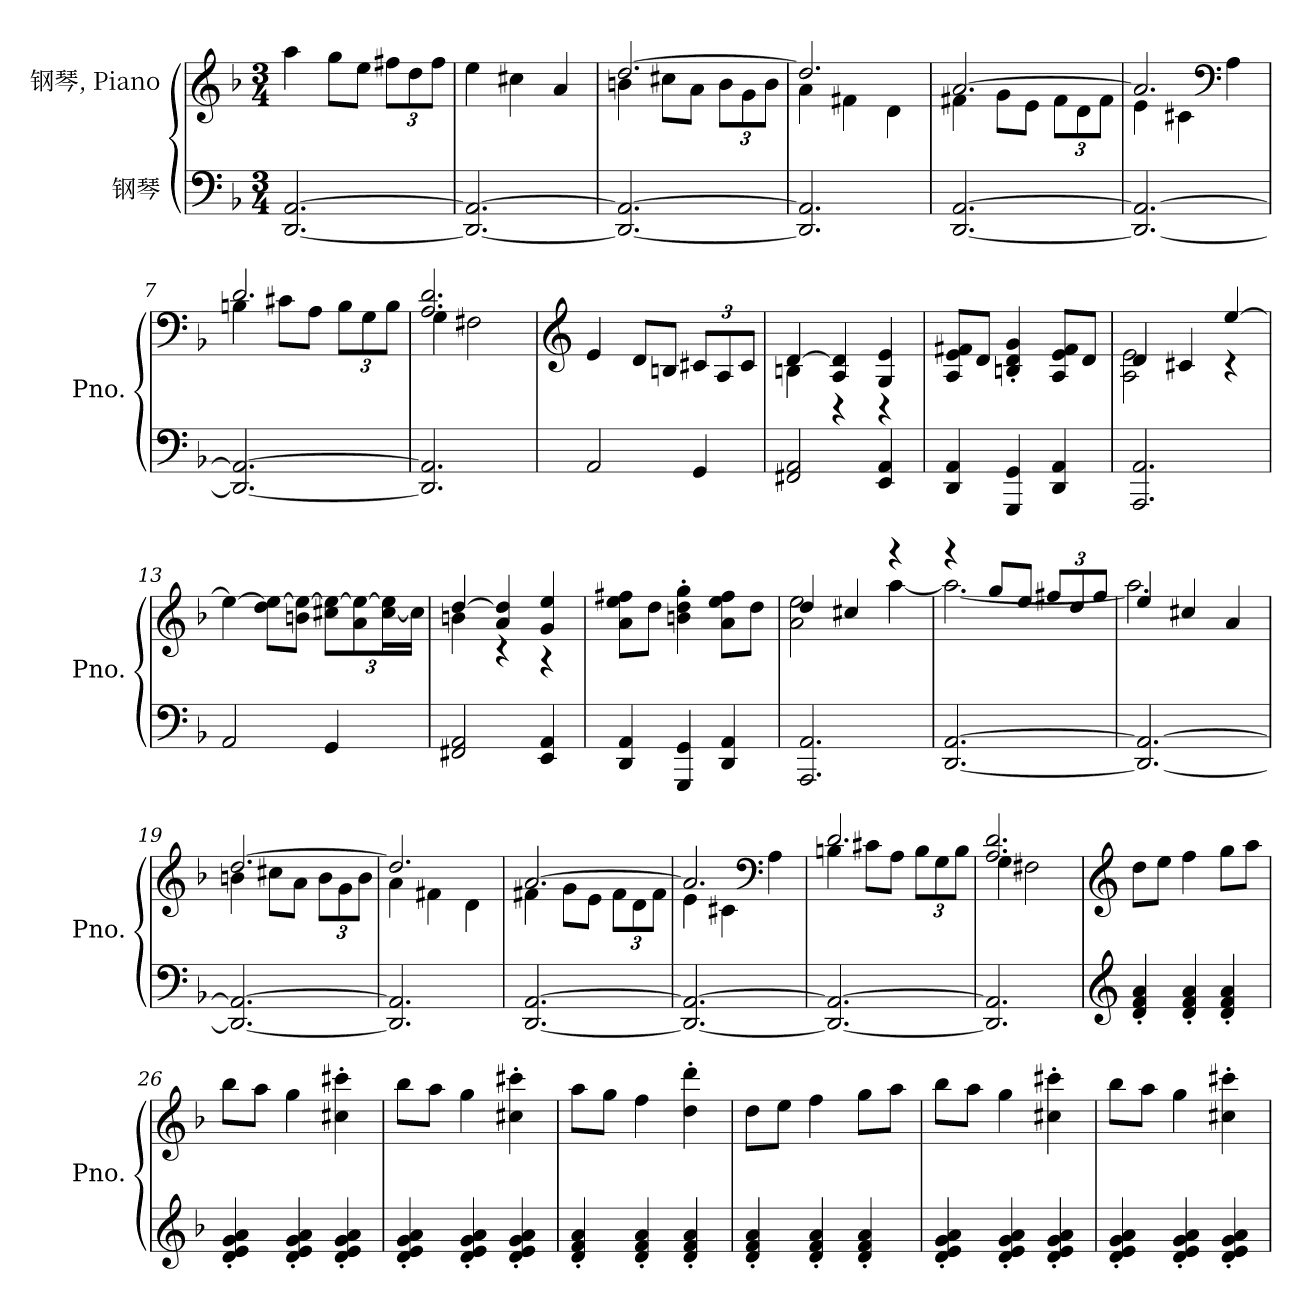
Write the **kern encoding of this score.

**kern	**kern
*part2	*part1
*staff2	*staff1
*I"钢琴	*I"钢琴, Piano
*	*I'Pno.
*clefF4	*clefG2
*k[b-]	*k[b-]
*M3/4	*M3/4
*MM250	*MM250
=1	=1
[2.DD/ [2.AA/	4aa\
.	8gg\L
.	8ee\J
*	*Xbrackettup
.	12ff#X\L
.	12dd\
.	12ff#\J
=2	=2
2.DD/_ 2.AA/_	4ee\
.	4cc#X\
.	4a/
=3	=3
*	*^
2.DD/_ 2.AA/_	[2.dd/	4bn\
.	.	8cc#X\L
.	.	8a\J
.	.	12b\L
.	.	12g\
.	.	12b\J
=4	=4	=4
2.DD/] 2.AA/]	2.dd/]	4a\
.	.	4f#X\
.	.	4d\
=5	=5	=5
[2.DD/ [2.AA/	[2.a/	4f#X\
.	.	8g\L
.	.	8e\J
.	.	12f#\L
.	.	12d\
.	.	12f#\J
!!LO:LB:g=z	!!
=6	=6	=6
2.DD/_ 2.AA/_	2.a/]	4e\
.	.	4c#X\
*	*clefF4	*
.	.	4A\
=7	=7	=7
2.DD/_ 2.AA/_	2.d/	4Bn\
.	.	8c#X\L
.	.	8A\J
.	.	12B\L
.	.	12G\
.	.	12B\J
=8	=8	=8
2.DD/] 2.AA/]	2.A/ 2.d/	4G\
.	.	2F#X\
*	*v	*v
=9	=9
*	*clefG2
2AA/	4e/
.	8d/L
.	8Bn/J
4GG/	12c#X/L
.	12A/
.	12c#/J
=10	=10
*	*^
2FF#X/ 2AA/	[4d/	4Bn\
.	4A/ 4d/]	4r
4EE/ 4AA/	4G/ 4e/	4r
*	*v	*v
!!LO:LB:g=z
=11	=11
4DD/ 4AA/	8A/ 8e/ 8f#X/L
.	8d/J
4GGG/ 4GG/	4Bn/' 4d/' 4g/'
4DD/ 4AA/	8A/ 8e/ 8f#/L
.	8d/J
=12	=12
*	*^
2.AAA/ 2.AA/	4d/	2A\ 2e\
.	4c#X/	.
.	[4ee/	4r
*	*v	*v
=13	=13
2AA/	4ee\_
.	8dd\ 8ee\_L
.	8bn\ 8ee\_J
4GG/	12cc#X\ 12ee\_L
.	12a\ 12ee\_
.	[24cc#\ 24ee\]L
.	24cc#\JJ]
=14	=14
*	*^
2FF#X/ 2AA/	[4dd/	4bn\
.	4a/ 4dd/]	4r
4EE/ 4AA/	4g/ 4ee/	4r
*	*v	*v
=15	=15
4DD/ 4AA/	8a\ 8ee\ 8ff#X\L
.	8dd\J
4GGG/ 4GG/	4bn\' 4dd\' 4gg\'
4DD/ 4AA/	8a\ 8ee\ 8ff#\L
.	8dd\J
!!LO:LB:g=z
=16	=16
*	*^
2.AAA/ 2.AA/	4dd/	2a\ 2ee\
.	4cc#X/	.
.	4r	[4aa\
=17	=17	=17
[2.DD/ [2.AA/	4r	2.aa\_
.	8gg/L	.
.	8ee/J	.
.	12ff#X/L	.
.	12dd/	.
.	12ff#/J	.
=18	=18	=18
2.DD/_ 2.AA/_	4ee/	2.aa\]
.	4cc#X/	.
.	4a/	.
=19	=19	=19
2.DD/_ 2.AA/_	[2.dd/	4bn\
.	.	8cc#X\L
.	.	8a\J
.	.	12b\L
.	.	12g\
.	.	12b\J
=20	=20	=20
2.DD/] 2.AA/]	2.dd/]	4a\
.	.	4f#X\
.	.	4d\
=21	=21	=21
[2.DD/ [2.AA/	[2.a/	4f#X\
.	.	8g\L
.	.	8e\J
.	.	12f#\L
.	.	12d\
.	.	12f#\J
!!LO:LB:g=z	!!
=22	=22	=22
2.DD/_ 2.AA/_	2.a/]	4e\
.	.	4c#X\
*	*clefF4	*
.	.	4A\
=23	=23	=23
2.DD/_ 2.AA/_	2.d/	4Bn\
.	.	8c#X\L
.	.	8A\J
*	*MM210	*
.	.	12B\L
.	.	12G\
.	.	12B\J
=24	=24	=24
2.DD/] 2.AA/]	2.A/ 2.d/	4G\
.	.	2F#X\
*	*v	*v
=25	=25
*clefG2	*clefG2
*	*MM250
4d/' 4f/' 4a/'	8dd\L
.	8ee\J
4d/' 4f/' 4a/'	4ff\
4d/' 4f/' 4a/'	8gg\L
.	8aa\J
=26	=26
4d/' 4e/' 4g/' 4a/'	8bb-\L
.	8aa\J
4d/' 4e/' 4g/' 4a/'	4gg\
4d/' 4e/' 4g/' 4a/'	4cc#X\' 4ccc#X\'
=27	=27
4d/' 4e/' 4g/' 4a/'	8bb-\L
.	8aa\J
4d/' 4e/' 4g/' 4a/'	4gg\
4d/' 4e/' 4g/' 4a/'	4cc#X\' 4ccc#X\'
!!LO:LB:g=z
=28	=28
4d/' 4f/' 4a/'	8aa\L
.	8gg\J
4d/' 4f/' 4a/'	4ff\
4d/' 4f/' 4a/'	4dd\' 4ddd\'
=29	=29
4d/' 4f/' 4a/'	8dd\L
.	8ee\J
4d/' 4f/' 4a/'	4ff\
4d/' 4f/' 4a/'	8gg\L
.	8aa\J
=30	=30
4d/' 4e/' 4g/' 4a/'	8bb-\L
.	8aa\J
4d/' 4e/' 4g/' 4a/'	4gg\
4d/' 4e/' 4g/' 4a/'	4cc#X\' 4ccc#X\'
=31	=31
4d/' 4e/' 4g/' 4a/'	8bb-\L
.	8aa\J
4d/' 4e/' 4g/' 4a/'	4gg\
4d/' 4e/' 4g/' 4a/'	4cc#X\' 4ccc#X\'
=	=
*-	*-
